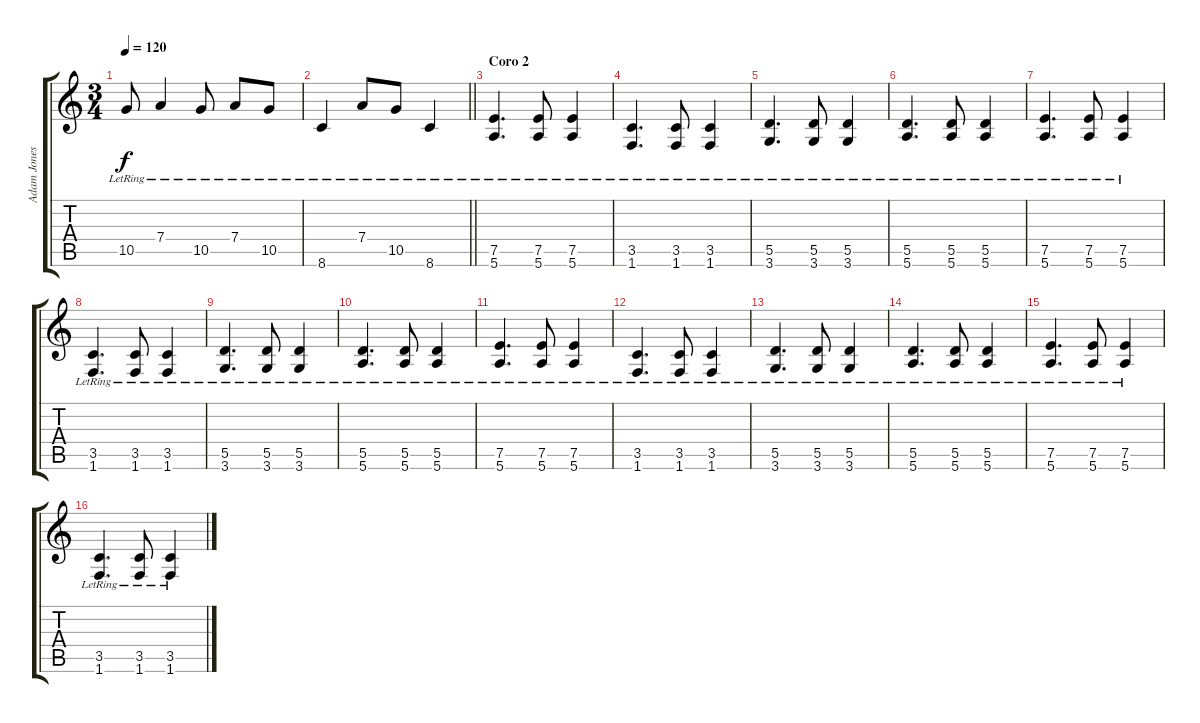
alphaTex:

\track ("Adam Jones" "Adam Jones") {instrument overdrivenguitar}
\staff {score tabs}
\tuning (E4 B3 G3 D3 A2 E2) {hide}
\ts (3 4)
\tempo 120
\clef g2
\ks c
10.5{lr}.8{dy f} 7.4{lr}.4 10.5{lr}.8 7.4{lr}.8 10.5{lr}.8 |
\barLineRight lightlight
8.6{lr}.4 7.4{lr}.8 10.5{lr}.8 8.6{lr}.4 |
\section ("" "Coro 2")
(7.5{lr} 5.6{lr}).4{d volume 9} (7.5{lr} 5.6{lr}).8 (7.5{lr} 5.6{lr}).4 |
(3.5{lr} 1.6{lr}).4{d} (3.5{lr} 1.6{lr}).8 (3.5{lr} 1.6{lr}).4 |
(5.5{lr} 3.6{lr}).4{d} (5.5{lr} 3.6{lr}).8 (5.5{lr} 3.6{lr}).4 |
(5.5{lr} 5.6{lr}).4{d} (5.5{lr} 5.6{lr}).8 (5.5{lr} 5.6{lr}).4 |
(7.5{lr} 5.6{lr}).4{d} (7.5{lr} 5.6{lr}).8 (7.5{lr} 5.6{lr}).4 |
(3.5{lr} 1.6{lr}).4{d} (3.5{lr} 1.6{lr}).8 (3.5{lr} 1.6{lr}).4 |
(5.5{lr} 3.6{lr}).4{d} (5.5{lr} 3.6{lr}).8 (5.5{lr} 3.6{lr}).4 |
(5.5{lr} 5.6{lr}).4{d} (5.5{lr} 5.6{lr}).8 (5.5{lr} 5.6{lr}).4 |
(7.5{lr} 5.6{lr}).4{d} (7.5{lr} 5.6{lr}).8 (7.5{lr} 5.6{lr}).4 |
(3.5{lr} 1.6{lr}).4{d} (3.5{lr} 1.6{lr}).8 (3.5{lr} 1.6{lr}).4 |
(5.5{lr} 3.6{lr}).4{d} (5.5{lr} 3.6{lr}).8 (5.5{lr} 3.6{lr}).4 |
(5.5{lr} 5.6{lr}).4{d} (5.5{lr} 5.6{lr}).8 (5.5{lr} 5.6{lr}).4 |
(7.5{lr} 5.6{lr}).4{d} (7.5{lr} 5.6{lr}).8 (7.5{lr} 5.6{lr}).4 |
(3.5{lr} 1.6{lr}).4{d} (3.5{lr} 1.6{lr}).8 (3.5{lr} 1.6{lr}).4
